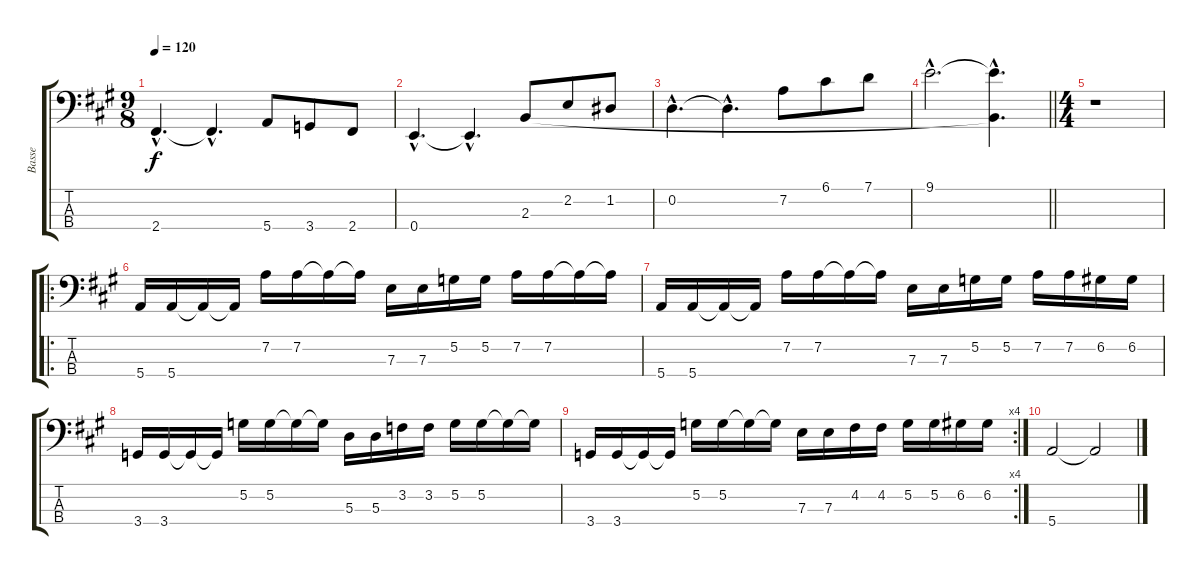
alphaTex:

\track ("Basse" "Basse") {instrument electricbassfinger}
\staff {score tabs}
\tuning (G2 D2 A1 E1) {hide}
\ts (9 8)
\tempo 120
\clef f4
\ks a
2.4{hac}.4{d dy f} 2.4{hac t}.4{d} 5.4.8 3.4.8 2.4.8 |
0.4{hac}.4{d} 0.4{hac t}.4{d} 2.3.8 2.2.8 1.2.8 |
0.2{hac}.4{d} 0.2{hac t}.4{d} 7.2.8 6.1.8 7.1.8 |
\barLineRight lightlight
9.1{hac}.2{d} (9.1{hac t} 2.3{hac t}).4{d} |
\ts (4 4)
r.1 |
\ro
5.4.16 5.4.16 5.4{t}.16 5.4{t}.16 7.2.16 7.2.16 7.2{t}.16 7.2{t}.16 7.3.16 7.3.16 5.2.16 5.2.16 7.2.16 7.2.16 7.2{t}.16 7.2{t}.16 |
5.4.16 5.4.16 5.4{t}.16 5.4{t}.16 7.2.16 7.2.16 7.2{t}.16 7.2{t}.16 7.3.16 7.3.16 5.2.16 5.2.16 7.2.16 7.2.16 6.2.16 6.2.16 |
3.4.16 3.4.16 3.4{t}.16 3.4{t}.16 5.2.16 5.2.16 5.2{t}.16 5.2{t}.16 5.3.16 5.3.16 3.2.16 3.2.16 5.2.16 5.2.16 5.2{t}.16 5.2{t}.16 |
\rc 4
3.4.16 3.4.16 3.4{t}.16 3.4{t}.16 5.2.16 5.2.16 5.2{t}.16 5.2{t}.16 7.3.16 7.3.16 4.2.16 4.2.16 5.2.16 5.2.16 6.2.16 6.2.16 |
5.4.2 5.4{t}.2
